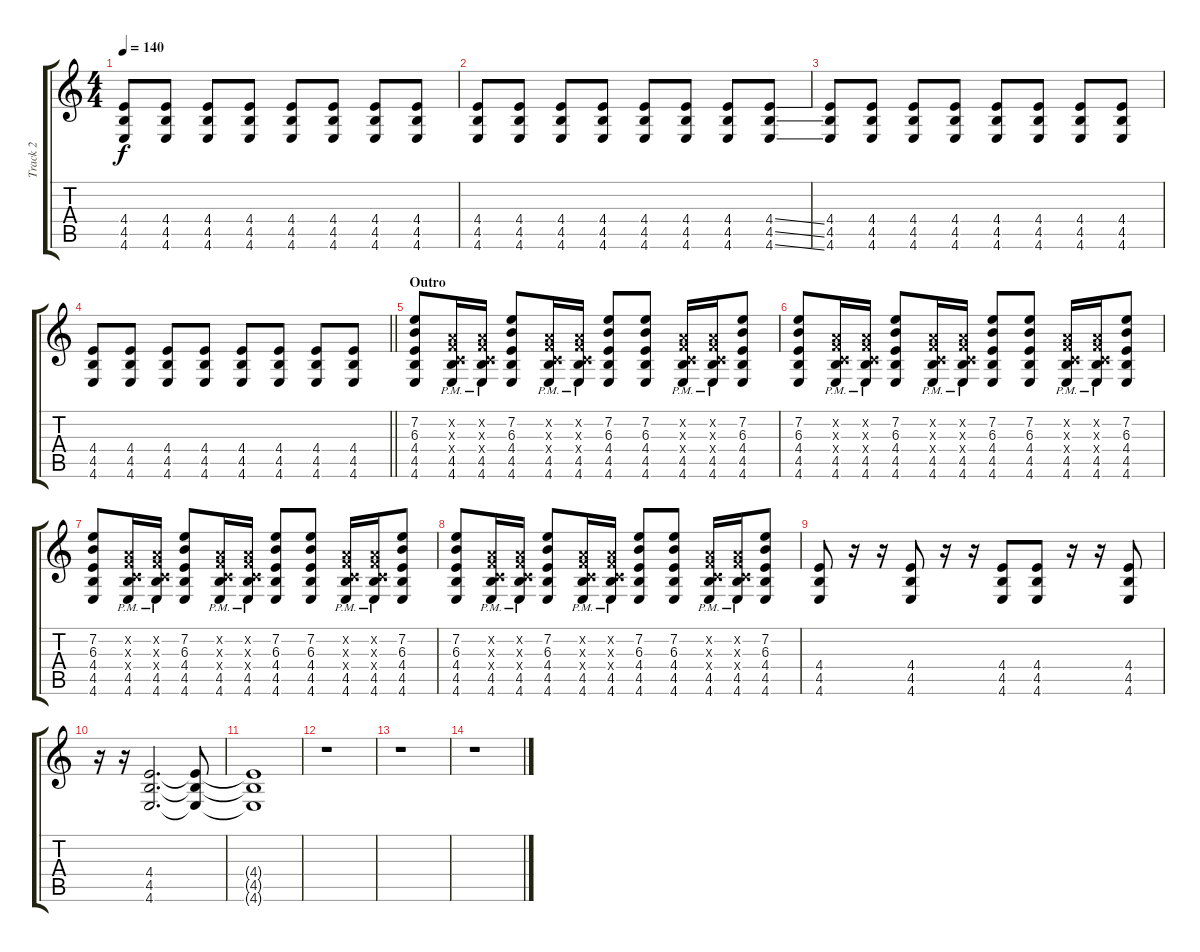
\track ("Track 2" "Track 2") {instrument distortionguitar}
\staff {score tabs}
\tuning (D4 A3 F3 C3 G2 C2) {hide}
\ts (4 4)
\tempo 140
\clef g2
\ks c
(4.4 4.5 4.6).8{dy f} (4.4 4.5 4.6).8 (4.4 4.5 4.6).8 (4.4 4.5 4.6).8 (4.4 4.5 4.6).8 (4.4 4.5 4.6).8 (4.4 4.5 4.6).8 (4.4 4.5 4.6).8 |
(4.4 4.5 4.6).8 (4.4 4.5 4.6).8 (4.4 4.5 4.6).8 (4.4 4.5 4.6).8 (4.4 4.5 4.6).8 (4.4 4.5 4.6).8 (4.4 4.5 4.6).8 (4.4{ss} 4.5{ss} 4.6{ss}).8 |
(4.4 4.5 4.6).8 (4.4 4.5 4.6).8 (4.4 4.5 4.6).8 (4.4 4.5 4.6).8 (4.4 4.5 4.6).8 (4.4 4.5 4.6).8 (4.4 4.5 4.6).8 (4.4 4.5 4.6).8 |
\barLineRight lightlight
(4.4 4.5 4.6).8 (4.4 4.5 4.6).8 (4.4 4.5 4.6).8 (4.4 4.5 4.6).8 (4.4 4.5 4.6).8 (4.4 4.5 4.6).8 (4.4 4.5 4.6).8 (4.4 4.5 4.6).8 |
\section ("" "Outro")
(7.2 6.3 4.4 4.5 4.6).8 (0.2{x} 0.3{x} 0.4{x} 4.5{pm} 4.6{pm}).16 (0.2{x} 0.3{x} 0.4{x} 4.5{pm} 4.6{pm}).16 (7.2 6.3 4.4 4.5 4.6).8 (0.2{x} 0.3{x} 0.4{x} 4.5{pm} 4.6{pm}).16 (0.2{x} 0.3{x} 0.4{x} 4.5{pm} 4.6{pm}).16 (7.2 6.3 4.4 4.5 4.6).8 (7.2 6.3 4.4 4.5 4.6).8 (0.2{x} 0.3{x} 0.4{x} 4.5{pm} 4.6{pm}).16 (0.2{x} 0.3{x} 0.4{x} 4.5{pm} 4.6{pm}).16 (7.2 6.3 4.4 4.5 4.6).8 |
(7.2 6.3 4.4 4.5 4.6).8 (0.2{x} 0.3{x} 0.4{x} 4.5{pm} 4.6{pm}).16 (0.2{x} 0.3{x} 0.4{x} 4.5{pm} 4.6{pm}).16 (7.2 6.3 4.4 4.5 4.6).8 (0.2{x} 0.3{x} 0.4{x} 4.5{pm} 4.6{pm}).16 (0.2{x} 0.3{x} 0.4{x} 4.5{pm} 4.6{pm}).16 (7.2 6.3 4.4 4.5 4.6).8 (7.2 6.3 4.4 4.5 4.6).8 (0.2{x} 0.3{x} 0.4{x} 4.5{pm} 4.6{pm}).16 (0.2{x} 0.3{x} 0.4{x} 4.5{pm} 4.6{pm}).16 (7.2 6.3 4.4 4.5 4.6).8 |
(7.2 6.3 4.4 4.5 4.6).8 (0.2{x} 0.3{x} 0.4{x} 4.5{pm} 4.6{pm}).16 (0.2{x} 0.3{x} 0.4{x} 4.5{pm} 4.6{pm}).16 (7.2 6.3 4.4 4.5 4.6).8 (0.2{x} 0.3{x} 0.4{x} 4.5{pm} 4.6{pm}).16 (0.2{x} 0.3{x} 0.4{x} 4.5{pm} 4.6{pm}).16 (7.2 6.3 4.4 4.5 4.6).8 (7.2 6.3 4.4 4.5 4.6).8 (0.2{x} 0.3{x} 0.4{x} 4.5{pm} 4.6{pm}).16 (0.2{x} 0.3{x} 0.4{x} 4.5{pm} 4.6{pm}).16 (7.2 6.3 4.4 4.5 4.6).8 |
(7.2 6.3 4.4 4.5 4.6).8 (0.2{x} 0.3{x} 0.4{x} 4.5{pm} 4.6{pm}).16 (0.2{x} 0.3{x} 0.4{x} 4.5{pm} 4.6{pm}).16 (7.2 6.3 4.4 4.5 4.6).8 (0.2{x} 0.3{x} 0.4{x} 4.5{pm} 4.6{pm}).16 (0.2{x} 0.3{x} 0.4{x} 4.5{pm} 4.6{pm}).16 (7.2 6.3 4.4 4.5 4.6).8 (7.2 6.3 4.4 4.5 4.6).8 (0.2{x} 0.3{x} 0.4{x} 4.5{pm} 4.6{pm}).16 (0.2{x} 0.3{x} 0.4{x} 4.5{pm} 4.6{pm}).16 (7.2 6.3 4.4 4.5 4.6).8 |
(4.4 4.5 4.6).8 r.16 r.16 (4.4 4.5 4.6).8 r.16 r.16 (4.4 4.5 4.6).8 (4.4 4.5 4.6).8 r.16 r.16 (4.4 4.5 4.6).8 |
r.16 r.16 (4.4 4.5 4.6).2{d} (4.4{t} 4.5{t} 4.6{t}).8 |
(4.4{t} 4.5{t} 4.6{t}).1 |
r.1 |
r.1 |
r.1
